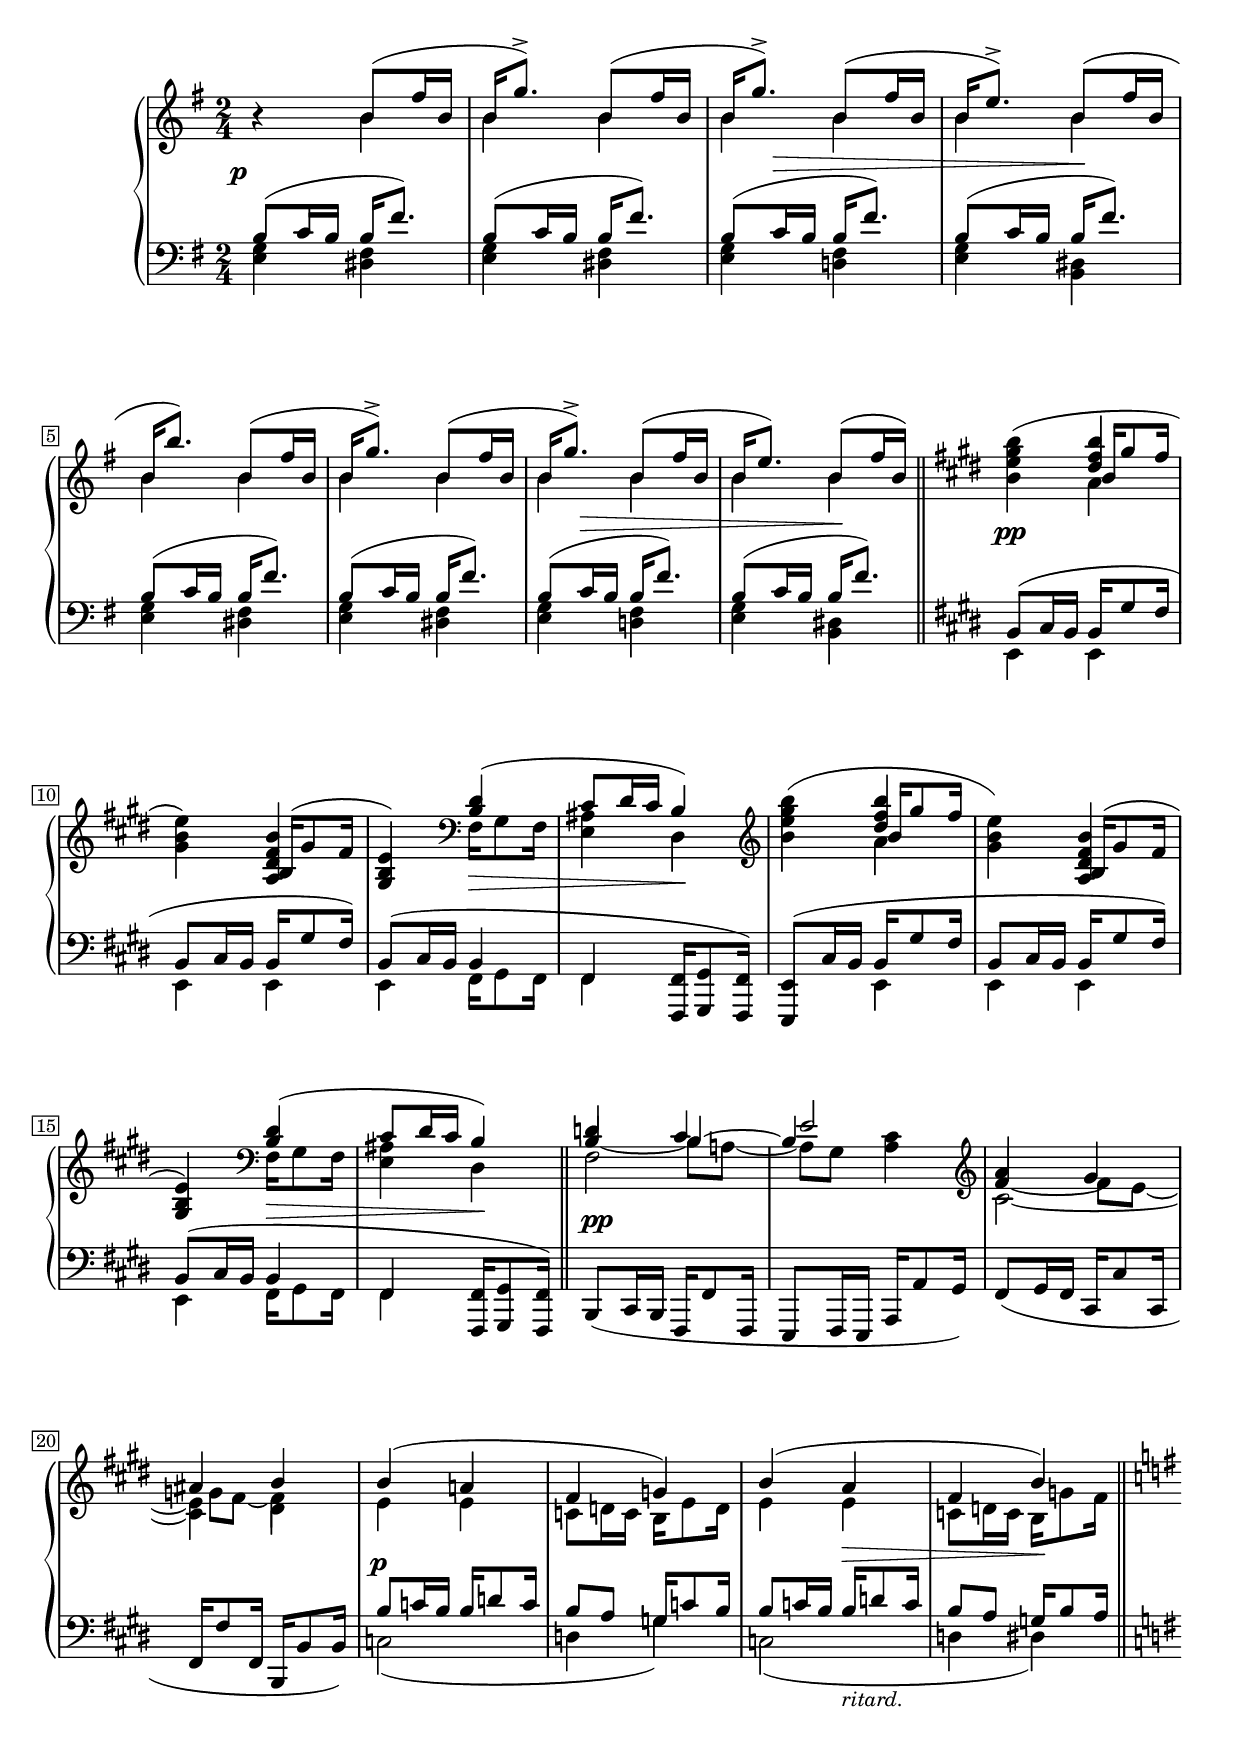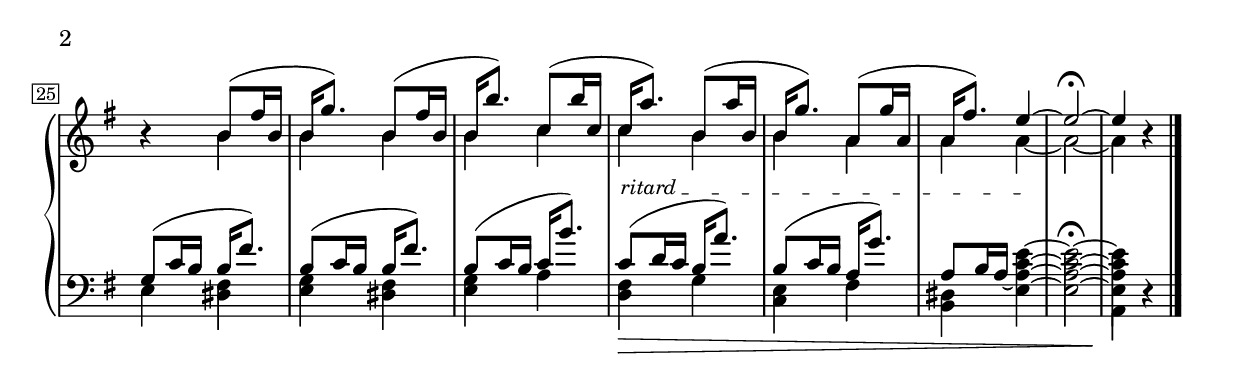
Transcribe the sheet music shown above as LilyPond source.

Global = {
  \key e \minor
  \time 2/4
  \include "../global.ly"
}

bottom = \change Staff = "lower"
ritardando = { \override TextSpanner.bound-details.left.text = \markup { \small "ritard " } }
top = \change Staff = "upper"

Sopran = \context Voice = "one" \relative c'' {
  \voiceOne
  \override MultiMeasureRest.staff-position = #0
  \override Rest.staff-position = #0
  %1
  | r4 b8[( fis'16 b,]
  | b16 g'8.^>) b,8[( fis'16 b,]
  | b16 g'8.^>) b,8[( fis'16 b,]
  | b16 e8.^>) b8[( fis'16 b,]
  %5
  | b16 b'8.) b,8[( fis'16 b,]
  | b16 g'8.^>) b,8[( fis'16 b,]
  | b16 g'8.^>) b,8[( fis'16 b,]
  | b16 e8.) b8[( fis'16 b,])
  \bar "||"
  \key e \major
  | \stemDown <b e gis b>4(
    \stemUp \shiftOn b16[ gis'8 fis16]
  %10
  | \stemDown <gis, b e>4) \stemUp \shiftOn b,16[( gis'8 fis16]
  | <gis, b e>4) \clef bass <b dis>(
  | cis8[ dis16 cis] b4) \clef treble
  | \stemDown <b' e gis b>4(
    \stemUp \shiftOn b16[ gis'8 fis16]
  | \stemDown <gis, b e>4) \stemUp \shiftOn b,16[( gis'8 fis16]
  %15
  | <gis, b e>4) \clef bass <b dis>(
  | cis8[ dis16 cis] b4)
  \bar "||"
  | \shiftOff d4 \once\override NoteColumn.force-hshift = #0 cis
  | \once\override NoteColumn.force-hshift = #1.3 e2
    \clef treble
  | a4 gis
  | ais
    \once\override NoteColumn.force-hshift = #-1 b
  | b4( a
  | fis g)
  | b( a
  | fis b) \key e \minor
  \bar "||"
  \break
  %25
  | r4 b8[( fis'16 b,]
  | b16[ g'8.]) b,8[( fis'16 b,]
  | b16[ b'8.]) c,8[( b'16 c,]
  | c16[ a'8.]) b,8[( a'16 b,]
  | b16[ g'8.]) a,8[( g'16 a,]
  %30
  | a16[ fis'8.]) e4~
  | e2~\fermata
  | e4 r
  \fine
}

Alto = \context Voice = "two" \relative c'' {
  \voiceTwo
  \override MultiMeasureRest.staff-position = #0
  \override Rest.staff-position = #0
  %1
  | s4 b
  | b b
  | b b
  | b b
  %5
  | b b
  | b b
  | b b
  | b b
  | s4 << <dis fis b> \\ a >>
  %10
  | s4 \stemUp <a, dis fis b>
  | s4 \stemDown fis16[ gis8 fis16]
  | <e ais>4 dis
  | s4 << <dis'' fis b> \\ a >>
  | s4 \stemUp <a, dis fis b>
  %15
  | s4 \stemDown fis16[ gis8 fis16]
  | <e ais>4 dis
  | \stemUp b'4~ b^~
  | \once\override NoteColumn.force-hshift = #0 b
    s
  | fis'4~ \hideNotes fis8 \unHideNotes s
  %20
  | \stemDown
    \once\override NoteColumn.force-hshift = #1 g8
    fis~
    \once\override NoteColumn.force-hshift = #-1 fis4
  | e4 e
  | c!8[ d!16 c] b16[ e8 d16]
  | e4 e
  | c!8[ d!16 c] b16[ g'8 fis16]
  %25
  | s4 b
  | b b
  | b c
  | c b
  | b a
  %30
  | a a~
  | a2~
  | a4 s
}

Tenor = \context Voice = "three" \relative c' {
  \voiceThree
  \override MultiMeasureRest.staff-position = #0
  \override Rest.staff-position = #0
  \set tieWaitForNote = ##t
  %1
  \repeat unfold 8 {
  | b8[( c16 b] b[ fis'8.])
  }
  | b,,8[( cis16 b] b16[ gis'8 fis16]
  %10
  | b,8[ cis16 b] b16[ gis'8 fis16])
  | b,8[( cis16 b] b4
  | fis4 <fis, fis'>16[ <gis gis'>8 <fis fis'>16])
  | <e e'>8[( cis''16 b] b16[ gis'8 fis16]
  | b,8[ cis16 b] b16[ gis'8 fis16])
  %15
  | b,8[( cis16 b] b4
  | fis4 <fis, fis'>16[ <gis gis'>8 <fis fis'>16])
  | \change Staff = "upper"
    \stemDown
    fis''2*1/2
    \once\override NoteColumn.force-hshift = #1
    b8 a!_~
  | \once\override NoteColumn.force-hshift = #1.3
    a gis <a cis>4
  | %\once\override Tie.staff-position = #-9
    cis2*1/2_~
    \once\override Beam.positions = #'(-3.3 . -3.6)
    fis8 e_~
  %20
  | <cis e>4 dis
    \change Staff = "lower"
  | \stemUp
    b8[ c!16 b] b16[ d!8 c16]
  | b8[ a]  g!16[ c!8 b16]
  | b8[ c!16 b] b16[_\markup { \small "ritard." } d!8 c16]
  | b8[ a]  g!16[ b8 a16]
  %25
  | g8[( c16 b] b[ fis'8.])
  | b,8[( c16 b] b[ fis'8.])
  | b,8[( c16 b] c[ b'8.])
  | c,8[( d16 c] b[ a'8.])
  | b,8[( c16 b] a[ g'8.])
  %30
  | a,8[ b16 a_~] \stemDown <e a c e>4~
  | <e a c e>2~\fermata
  | <e a c e>4 r
  \fine
}

Bass = \context Voice = "four" \relative c {
  \voiceFour
  \override MultiMeasureRest.staff-position = #0
  \override Rest.staff-position = #0
  %1
  \repeat unfold 2 {
  | <e g>4 <dis fis>
  | <e g>4 <dis fis>
  | <e g>4 <d! fis>
  | <e g>4 <b dis>
  }
  | \key e \major
    e,4 e
  %10
  | e e
  | e fis16[ gis8 fis16]
  | fis4 s
  | s4 e
  | e e
  %15
  | e fis16[ gis8 fis16]
  | fis4 s
  | \stemUp
    b,8[( cis16 b] fis16[ fis'8 fis,16]
  | e8[ fis16 e] a16[ a'8 gis16])
  | fis8[( gis16 fis] cis16[ cis'8 cis,16]
  | fis16[ fis'8 fis,16] b,16[ b'8 b16])
  %21
  | \stemDown c!2(
  | d!4 g!)
  | c,!2(
  | d!4 dis)
  | \key e \minor
  %25
  | e <dis fis>
  | <e g> <dis fis>
  | <e g> a
  | <d, fis>\> g
  | <c, e> fis
  %30
  | <b, dis> s
  | s2
  | a4\! s
\fine
}

centerDynamics = {
  %1
  | s4-\markup { \hspace #-2 \dynamic p } s4
  | s2
  | s8 s\> s s
  | s s s\! s
  %5
  | s2*2
  | s8 s\> s s
  | s s s\! s
  | s4-\markup { \hspace #-1 \dynamic pp } s4
  %10
  | s2
  | s8 s s\> s
  | s s s\! s
  | s2*2
  %15
  | s8 s s\> s
  | s s s\! s
  | s4-\markup { \hspace #-0.2 \dynamic pp } s4
  | s2*3
  %21
  | s4-\markup { \hspace #-0.5 \dynamic p } s4
  | s2
  | s8 s s\> s
  | s s s\! s
  %25
  | s2*2
  | s8 s s s\ritardando
  | s\startTextSpan s s4
  | s2
  | s8 s s\stopTextSpan s
}

\score {
  \new PianoStaff
  <<
    \accidentalStyle Score.piano
    \context Staff = "upper" <<
      \set Staff.midiInstrument = #"acoustic grand"
      \Global
      \clef treble
      \Sopran
      \Alto
    >>
    \context Dynamics <<
      \Global \centerDynamics
    >>
    \context Staff = "lower" <<
      \set Staff.midiInstrument = #"acoustic grand"
      \Global
      \clef bass
      \Tenor
      \Bass
    >>
  >>
  \header {
    %composer = "Robert Schumann"
    %opus = "Op. 15"
    title = \markup { "12. Kind im Einschlummern" }
    subtitle = \markup {
      \column {
        \line { "(Child Falling Asleep)" }
        % workaround to insert some vertical space after the subtitle
        \line { " " }
      }
    }
  }
  \layout {
    \context {
      \PianoStaff
      % More space between staves in the same PianoStaff
      %\override StaffGrouper.staff-staff-spacing.minimum-distance = 12
      \override TextScript.font-shape = #'italic
    }
  }
  \midi {
    \tempo 4 = 100
  }
}
